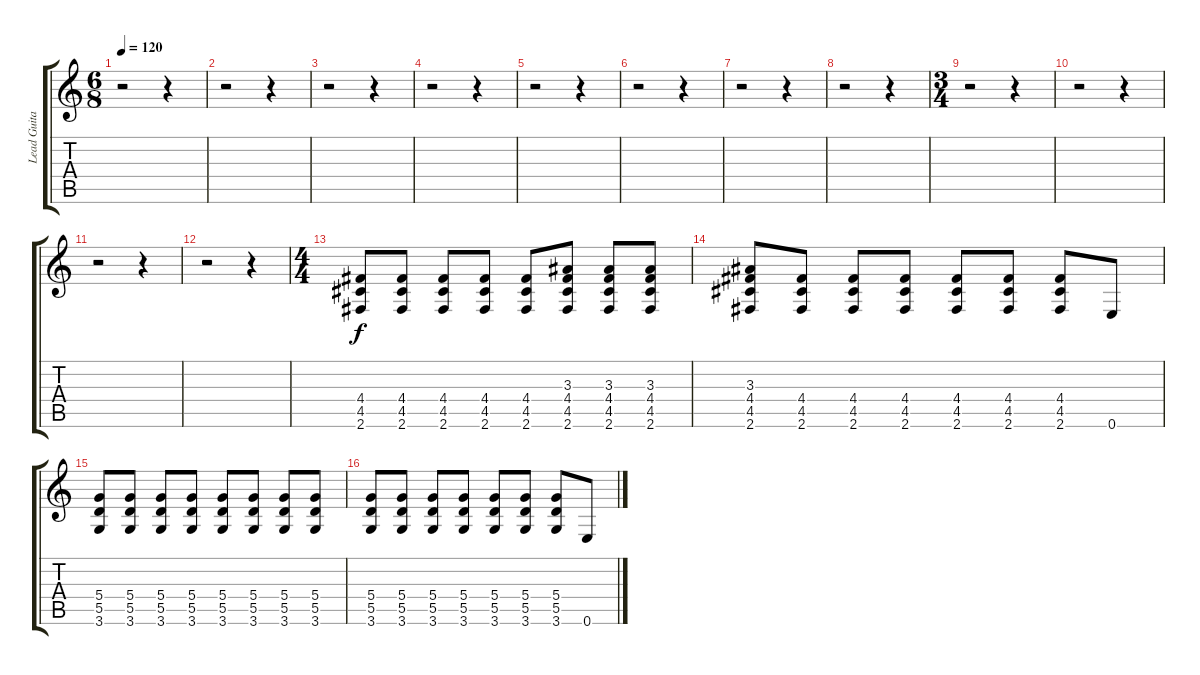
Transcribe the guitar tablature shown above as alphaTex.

\track ("Lead Guitar" "Lead Guita") {instrument distortionguitar}
\staff {score tabs}
\tuning (E4 B3 G3 D3 A2 E2) {hide}
\ts (6 8)
\tempo 120
\clef g2
\ks c
r.2{dy f} r.4 |
r.2 r.4 |
r.2 r.4 |
r.2 r.4 |
r.2 r.4 |
r.2 r.4 |
r.2 r.4 |
r.2 r.4 |
\ts (3 4)
r.2 r.4 |
r.2 r.4 |
r.2 r.4 |
r.2 r.4 |
\ts (4 4)
(4.4 4.5 2.6).8 (4.4 4.5 2.6).8 (4.4 4.5 2.6).8 (4.4 4.5 2.6).8 (4.4 4.5 2.6).8 (3.3 4.4 4.5 2.6).8 (3.3 4.4 4.5 2.6).8 (3.3 4.4 4.5 2.6).8 |
(3.3 4.4 4.5 2.6).8 (4.4 4.5 2.6).8 (4.4 4.5 2.6).8 (4.4 4.5 2.6).8 (4.4 4.5 2.6).8 (4.4 4.5 2.6).8 (4.4 4.5 2.6).8 0.6.8 |
(5.4 5.5 3.6).8 (5.4 5.5 3.6).8 (5.4 5.5 3.6).8 (5.4 5.5 3.6).8 (5.4 5.5 3.6).8 (5.4 5.5 3.6).8 (5.4 5.5 3.6).8 (5.4 5.5 3.6).8 |
(5.4 5.5 3.6).8 (5.4 5.5 3.6).8 (5.4 5.5 3.6).8 (5.4 5.5 3.6).8 (5.4 5.5 3.6).8 (5.4 5.5 3.6).8 (5.4 5.5 3.6).8 0.6.8
